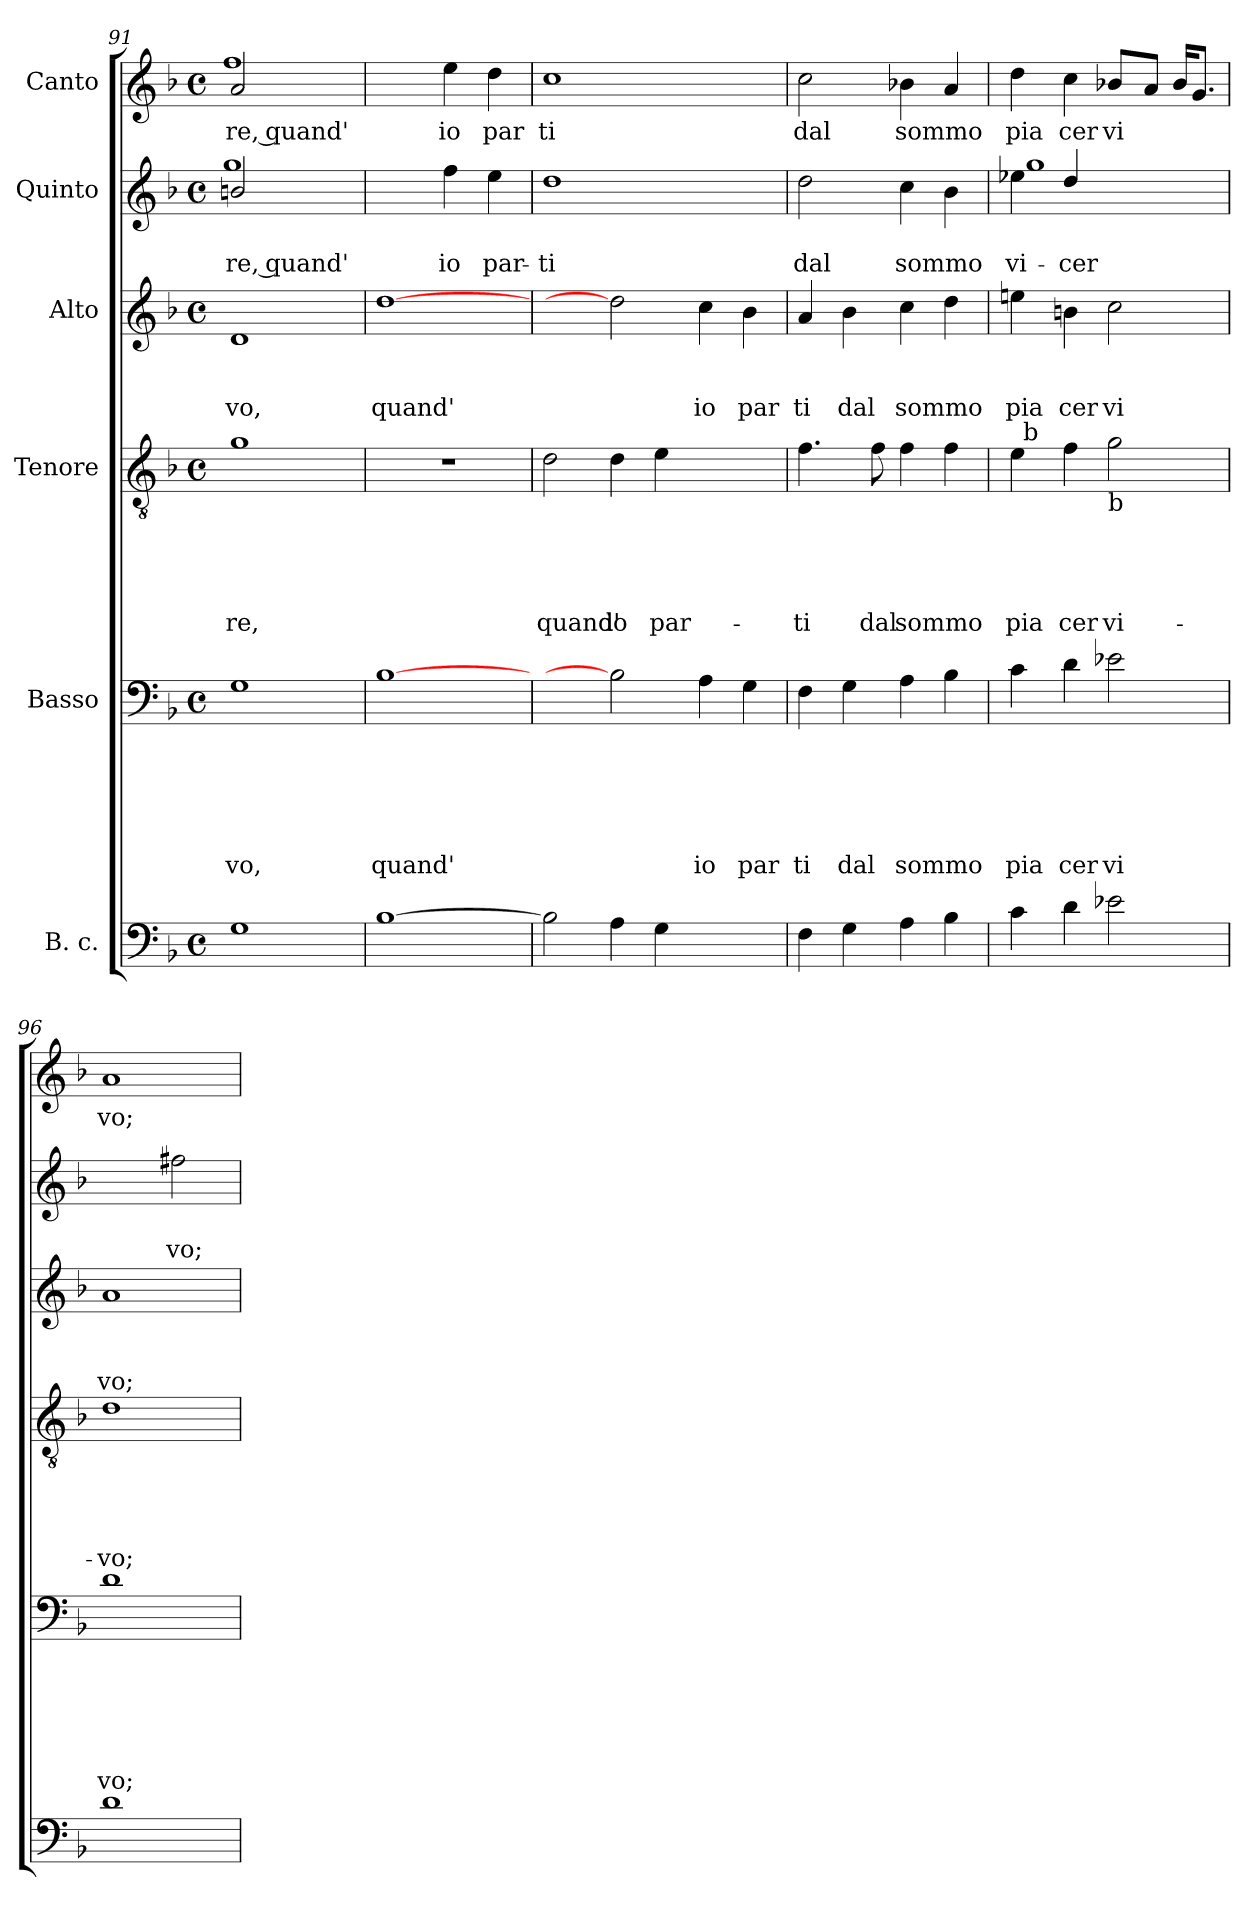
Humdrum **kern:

**kern	**kern	**text	**text	**text	**text	**text	**text	**kern	**text	**text	**text	**text	**text	**kern	**text	**text	**text	**kern	**text	**text	**kern	**text
*part6	*part5	*part5	*part5	*part5	*part5	*part5	*part5	*part4	*part4	*part4	*part4	*part4	*part4	*part3	*part3	*part3	*part3	*part2	*part2	*part2	*part1	*part1
*staff6	*staff5	*staff5	*staff5	*staff5	*staff5	*staff5	*staff5	*staff4	*staff4	*staff4	*staff4	*staff4	*staff4	*staff3	*staff3	*staff3	*staff3	*staff2	*staff2	*staff2	*staff1	*staff1
*I"B. c.	*I"Basso	*	*	*	*	*	*	*I"Tenore	*	*	*	*	*	*I"Alto	*	*	*	*I"Quinto	*	*	*I"Canto	*
!!LO:LB:g=z
*clefF4	*clefF4	*	*	*	*	*	*	*clefGv2	*	*	*	*	*	*clefG2	*	*	*	*clefG2	*	*	*clefG2	*
*k[b-]	*k[b-]	*	*	*	*	*	*	*k[b-]	*	*	*	*	*	*k[b-]	*	*	*	*k[b-]	*	*	*k[b-]	*
*F:	*F:	*	*	*	*	*	*	*F:	*	*	*	*	*	*F:	*	*	*	*F:	*	*	*F:	*
*M4/4	*M4/4	*	*	*	*	*	*	*M4/4	*	*	*	*	*	*M4/4	*	*	*	*M4/4	*	*	*M4/4	*
*met(c)	*met(c)	*	*	*	*	*	*	*met(c)	*	*	*	*	*	*met(c)	*	*	*	*met(c)	*	*	*met(c)	*
=91	=91	=91	=91	=91	=91	=91	=91	=91	=91	=91	=91	=91	=91	=91	=91	=91	=91	=91	=91	=91	=91	=91
!	!	!	!	!	!	!	!LO:LY:b	!	!	!	!	!	!LO:LY:b	!	!	!	!LO:LY:b	!	!	!LO:LY:b	!	!LO:LY:b
*	*	*	*	*	*	*	*	*	*	*	*	*	*	*	*	*	*	*^	*	*	*^	*
1G	1G	.	.	.	.	.	vo,	1g	.	.	.	.	re,	1d	.	.	-vo,	2bn/	1gg	.	-re, quand'	2a/	1ff	re, quand'
.	.	.	.	.	.	.	.	.	.	.	.	.	.	.	.	.	.	2ryy	.	.	.	2ryy	.	.
*	*	*	*	*	*	*	*	*	*	*	*	*	*	*	*	*	*	*v	*v	*	*	*	*	*
*	*	*	*	*	*	*	*	*	*	*	*	*	*	*	*	*	*	*	*	*	*v	*v	*
=92	=92	=92	=92	=92	=92	=92	=92	=92	=92	=92	=92	=92	=92	=92	=92	=92	=92	=92	=92	=92	=92	=92
!	!	!	!	!	!	!	!LO:LY:b	!	!	!	!	!	!	!	!	!	!LO:LY:b	!	!	!	!	!
[>1B-	[1B-	.	.	.	.	.	quand'	1r	.	.	.	.	.	[1dd	.	.	quand'	2ryy	.	.	2ryy	.
!	!	!	!	!	!	!	!	!	!	!	!	!	!	!	!	!	!	!	!	!LO:LY:b	!	!LO:LY:b
.	.	.	.	.	.	.	.	.	.	.	.	.	.	.	.	.	.	4ff\	.	io	4ee\	io
!	!	!	!	!	!	!	!	!	!	!	!	!	!	!	!	!	!	!	!	!LO:LY:b	!	!LO:LY:b
.	.	.	.	.	.	.	.	.	.	.	.	.	.	.	.	.	.	4ee\	.	par-	4dd\	par
=93	=93	=93	=93	=93	=93	=93	=93	=93	=93	=93	=93	=93	=93	=93	=93	=93	=93	=93	=93	=93	=93	=93
!	!	!	!	!	!	!	!	!	!	!	!	!	!LO:LY:b	!	!	!	!	!	!	!LO:LY:b	!	!LO:LY:b
2B-\]	2ryy	.	.	.	.	.	.	2d\	.	.	.	.	quand'	2ryy	.	.	.	1dd	.	-ti	1cc	ti
!	!	!	!	!	!	!	!	!	!	!	!	!	!LO:LY:b	!	!	!	!	!	!	!	!	!
4A\	2B-]	.	.	.	.	.	.	4d\	.	.	.	.	io	2dd]	.	.	.	.	.	.	.	.
!	!	!	!	!	!	!	!	!	!	!	!	!	!LO:LY:b	!	!	!	!	!	!	!	!	!
4G\	.	.	.	.	.	.	.	4e\	.	.	.	.	par-	.	.	.	.	.	.	.	.	.
!	!	!	!	!	!	!	!LO:LY:b	!	!	!	!	!	!	!	!	!	!LO:LY:b	!	!	!	!	!
2ryy	4A\	.	.	.	.	.	io	2ryy	.	.	.	.	.	4cc\	.	.	io	2ryy	.	.	2ryy	.
!	!	!	!	!	!	!	!LO:LY:b	!	!	!	!	!	!	!	!	!	!LO:LY:b	!	!	!	!	!
.	4G\	.	.	.	.	.	par	.	.	.	.	.	.	4b-\	.	.	par	.	.	.	.	.
=94	=94	=94	=94	=94	=94	=94	=94	=94	=94	=94	=94	=94	=94	=94	=94	=94	=94	=94	=94	=94	=94	=94
!	!	!	!	!	!	!	!LO:LY:b	!	!	!	!	!	!LO:LY:b	!	!	!	!LO:LY:b	!	!	!LO:LY:b	!	!LO:LY:b
4F\	4F\	.	.	.	.	.	ti	4.f\	.	.	.	.	-ti	4a/	.	.	ti	2dd\	.	dal	2cc\	dal
!	!	!	!	!	!	!	!LO:LY:b	!	!	!	!	!	!	!	!	!	!LO:LY:b	!	!	!	!	!
4G\	4G\	.	.	.	.	.	dal	.	.	.	.	.	.	4b-\	.	.	dal	.	.	.	.	.
!	!	!	!	!	!	!	!	!	!	!	!	!	!LO:LY:b	!	!	!	!	!	!	!	!	!
.	.	.	.	.	.	.	.	8f\	.	.	.	.	dal	.	.	.	.	.	.	.	.	.
!	!	!	!	!	!	!	!LO:LY:b	!	!	!	!	!	!LO:LY:b	!	!	!	!LO:LY:b	!	!	!LO:LY:b	!	!LO:LY:b
4A\	4A\	.	.	.	.	.	sommo	4f\	.	.	.	.	sommo	4cc\	.	.	sommo	4cc\	.	sommo	4b-X\	sommo
4B-\	4B-\	.	.	.	.	.	.	4f\	.	.	.	.	.	4dd\	.	.	.	4b-\	.	.	4a/	.
=95	=95	=95	=95	=95	=95	=95	=95	=95	=95	=95	=95	=95	=95	=95	=95	=95	=95	=95	=95	=95	=95	=95
!	!	!	!	!	!	!	!LO:LY:b	!	!	!	!	!	!LO:LY:b	!	!	!	!LO:LY:b	!	!	!LO:LY:b	!	!
*	*	*	*	*	*	*	*	*	*	*	*	*	*	*	*	*	*	*^	*	*	*	*
!	!	!	!	!	!	!	!	!	!	!	!	!	!	!	!	!	!	!	!	!	!LO:LY:b	!	!LO:LY:b
*	*	*	*	*	*	*	*	*^	*	*	*	*	*	*	*	*	*	*	*	*	*	*	*
4c\	4c\	.	.	.	.	.	pia	4e\	32ryy	.	.	.	.	pia	4een\	.	.	pia	4ee-X\	1gg	.	vi-	4dd\	pia
!	!	!	!	!	!	!	!	!	!LO:TX:a:t=b	!	!	!	!	!	!	!	!	!	!	!	!	!	!	!
.	.	.	.	.	.	.	.	.	2ryy	.	.	.	.	.	.	.	.	.	.	.	.	.	.	.
!	!	!	!	!	!	!	!LO:LY:b	!	!	!	!	!	!	!LO:LY:b	!	!	!	!LO:LY:b	!	!	!	!LO:LY:b	!	!LO:LY:b
4d\	4d\	.	.	.	.	.	cer	4f\	.	.	.	.	.	cer	4bn\	.	.	cer	4dd/	.	.	cer	4cc\	cer
!	!	!	!	!	!	!	!	!LO:TX:b:t=b	!	!	!	!	!	!	!	!	!	!	!	!	!	!	!	!
!	!	!	!	!	!	!	!LO:LY:b	!	!	!	!	!	!	!LO:LY:b	!	!	!	!LO:LY:b	!	!	!	!	!	!LO:LY:b
2e-X\	2e-X\	.	.	.	.	.	vi	2g\	.	.	.	.	.	vi-	2cc\	.	.	vi	2ryy	.	.	.	8b-X/L	vi
.	.	.	.	.	.	.	.	.	4...ryy	.	.	.	.	.	.	.	.	.	.	.	.	.	.	.
.	.	.	.	.	.	.	.	.	.	.	.	.	.	.	.	.	.	.	.	.	.	.	8a/J	.
.	.	.	.	.	.	.	.	.	.	.	.	.	.	.	.	.	.	.	.	.	.	.	16b-/KL	.
.	.	.	.	.	.	.	.	.	.	.	.	.	.	.	.	.	.	.	.	.	.	.	8.g/J	.
*	*	*	*	*	*	*	*	*	*	*	*	*	*	*	*	*	*	*	*v	*v	*	*	*	*
=96	=96	=96	=96	=96	=96	=96	=96	=96	=96	=96	=96	=96	=96	=96	=96	=96	=96	=96	=96	=96	=96	=96	=96
!	!	!	!	!	!	!	!LO:LY:b	!	!	!	!	!	!	!LO:LY:b	!	!	!	!LO:LY:b	!	!	!	!	!LO:LY:b
*	*	*	*	*	*	*	*	*v	*v	*	*	*	*	*	*	*	*	*	*	*	*	*	*
1d	1d	.	.	.	.	.	vo;	1d	.	.	.	.	-vo;	1a	.	.	vo;	2ryy	.	.	1a	vo;
!	!	!	!	!	!	!	!	!	!	!	!	!	!	!	!	!	!	!	!	!LO:LY:b	!	!
.	.	.	.	.	.	.	.	.	.	.	.	.	.	.	.	.	.	2ff#X\	.	-vo;	.	.
=	=	=	=	=	=	=	=	=	=	=	=	=	=	=	=	=	=	=	=	=	=	=
*-	*-	*-	*-	*-	*-	*-	*-	*-	*-	*-	*-	*-	*-	*-	*-	*-	*-	*-	*-	*-	*-	*-
